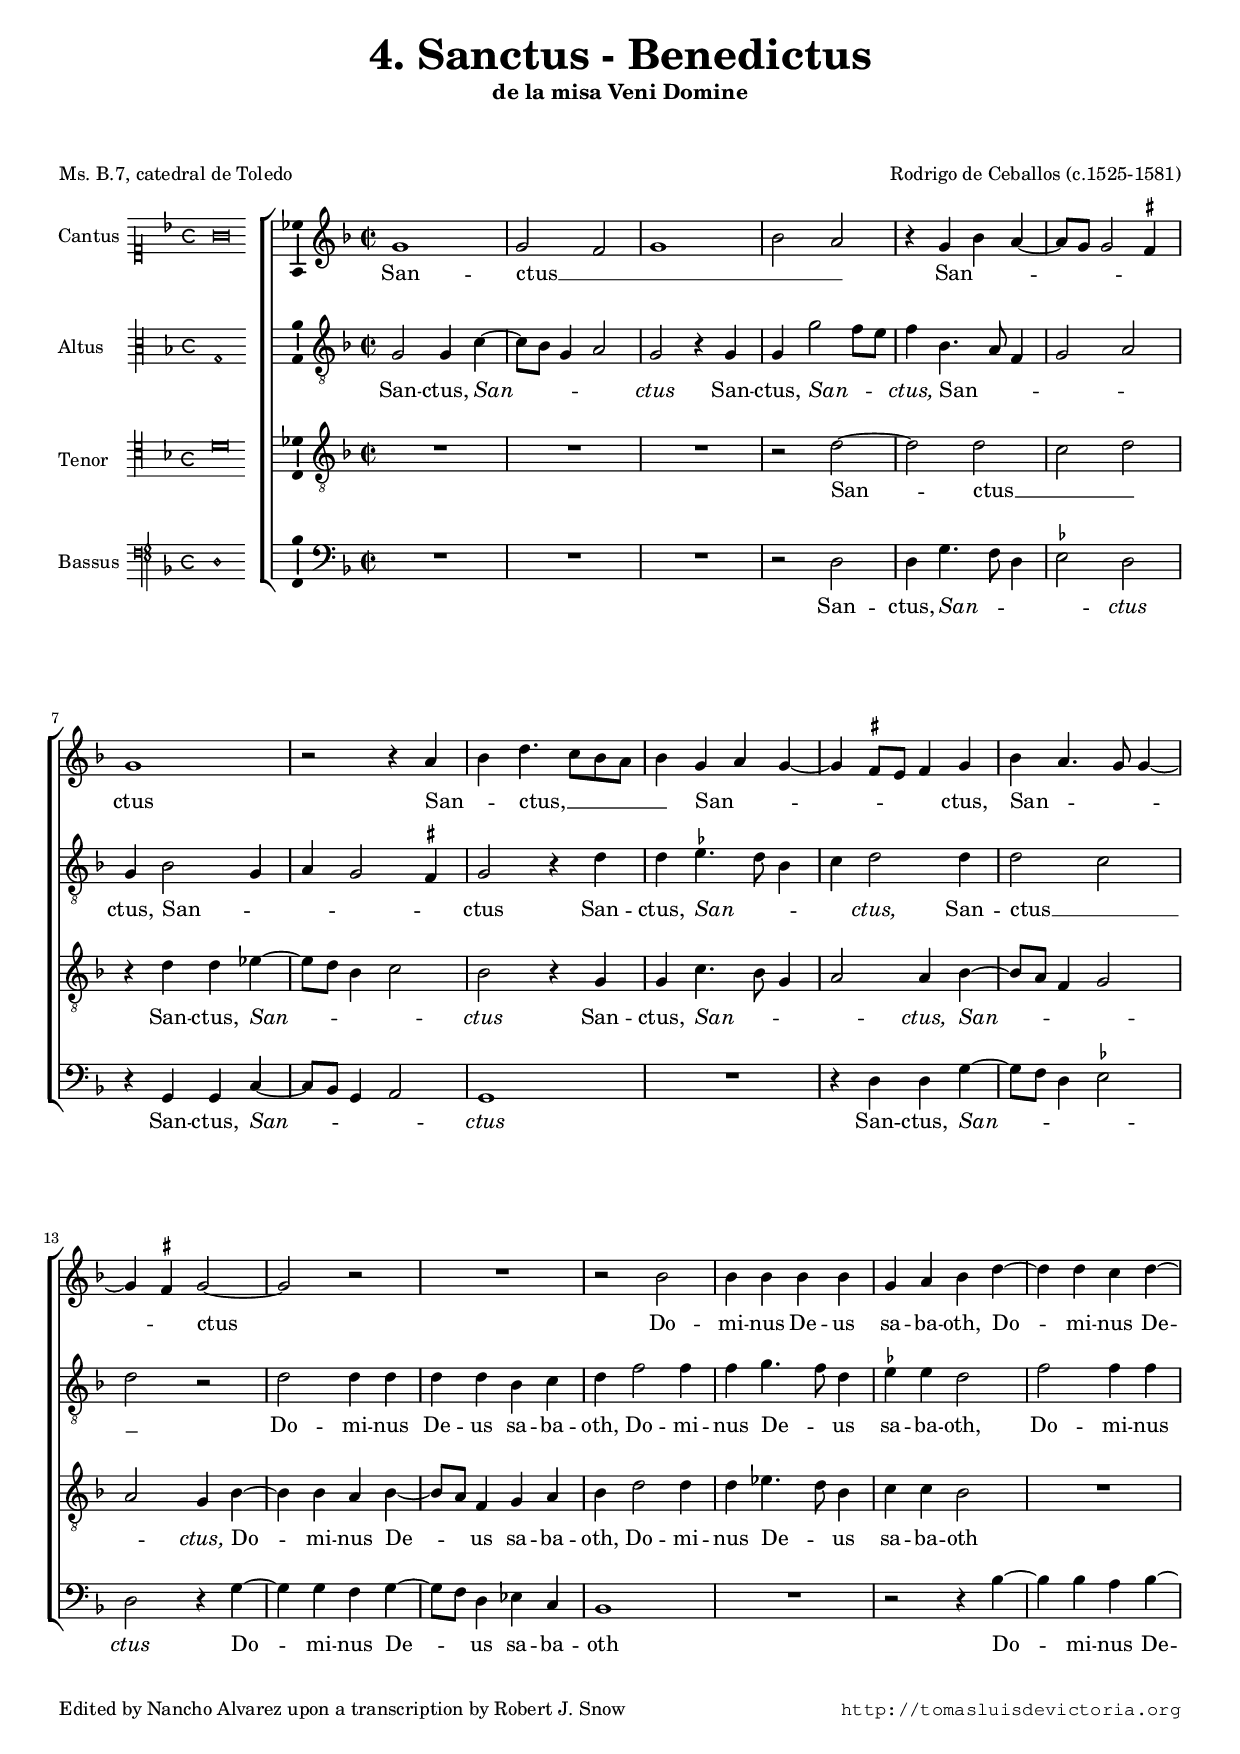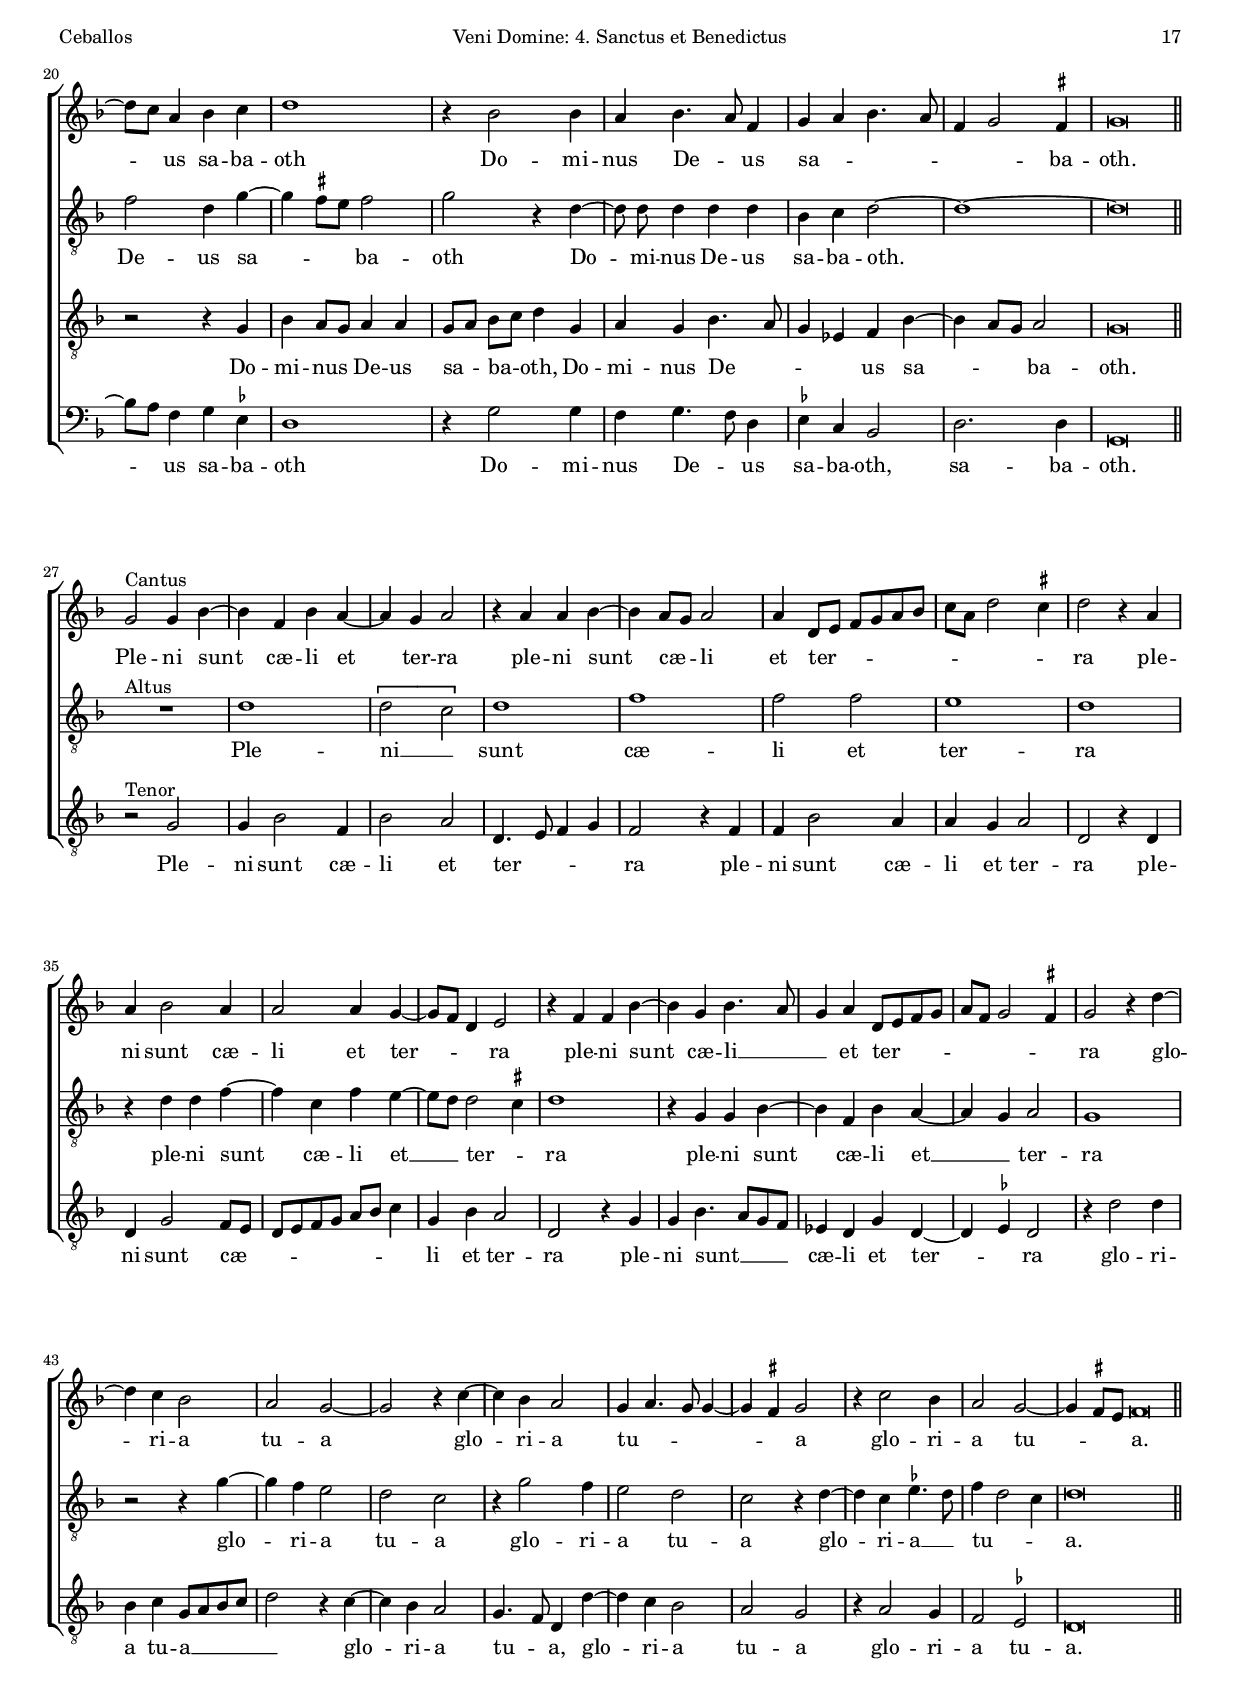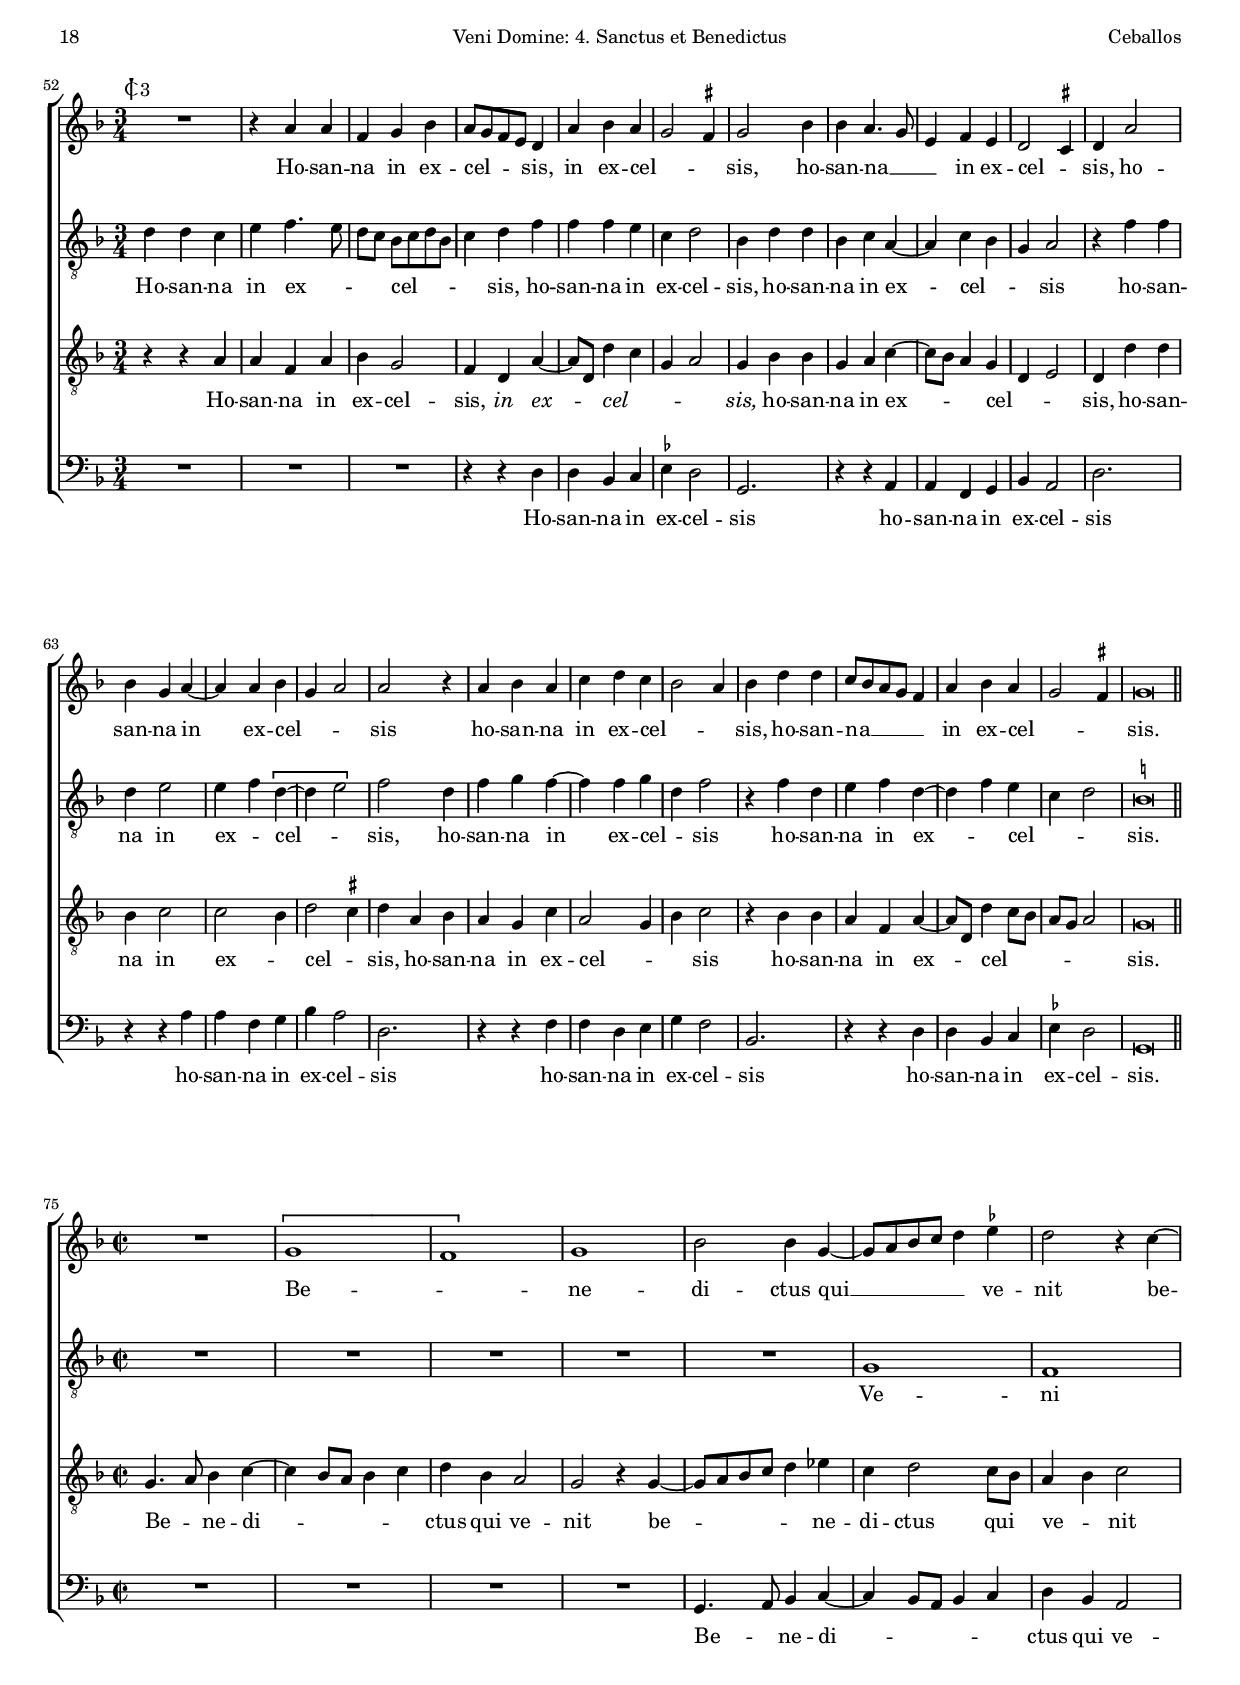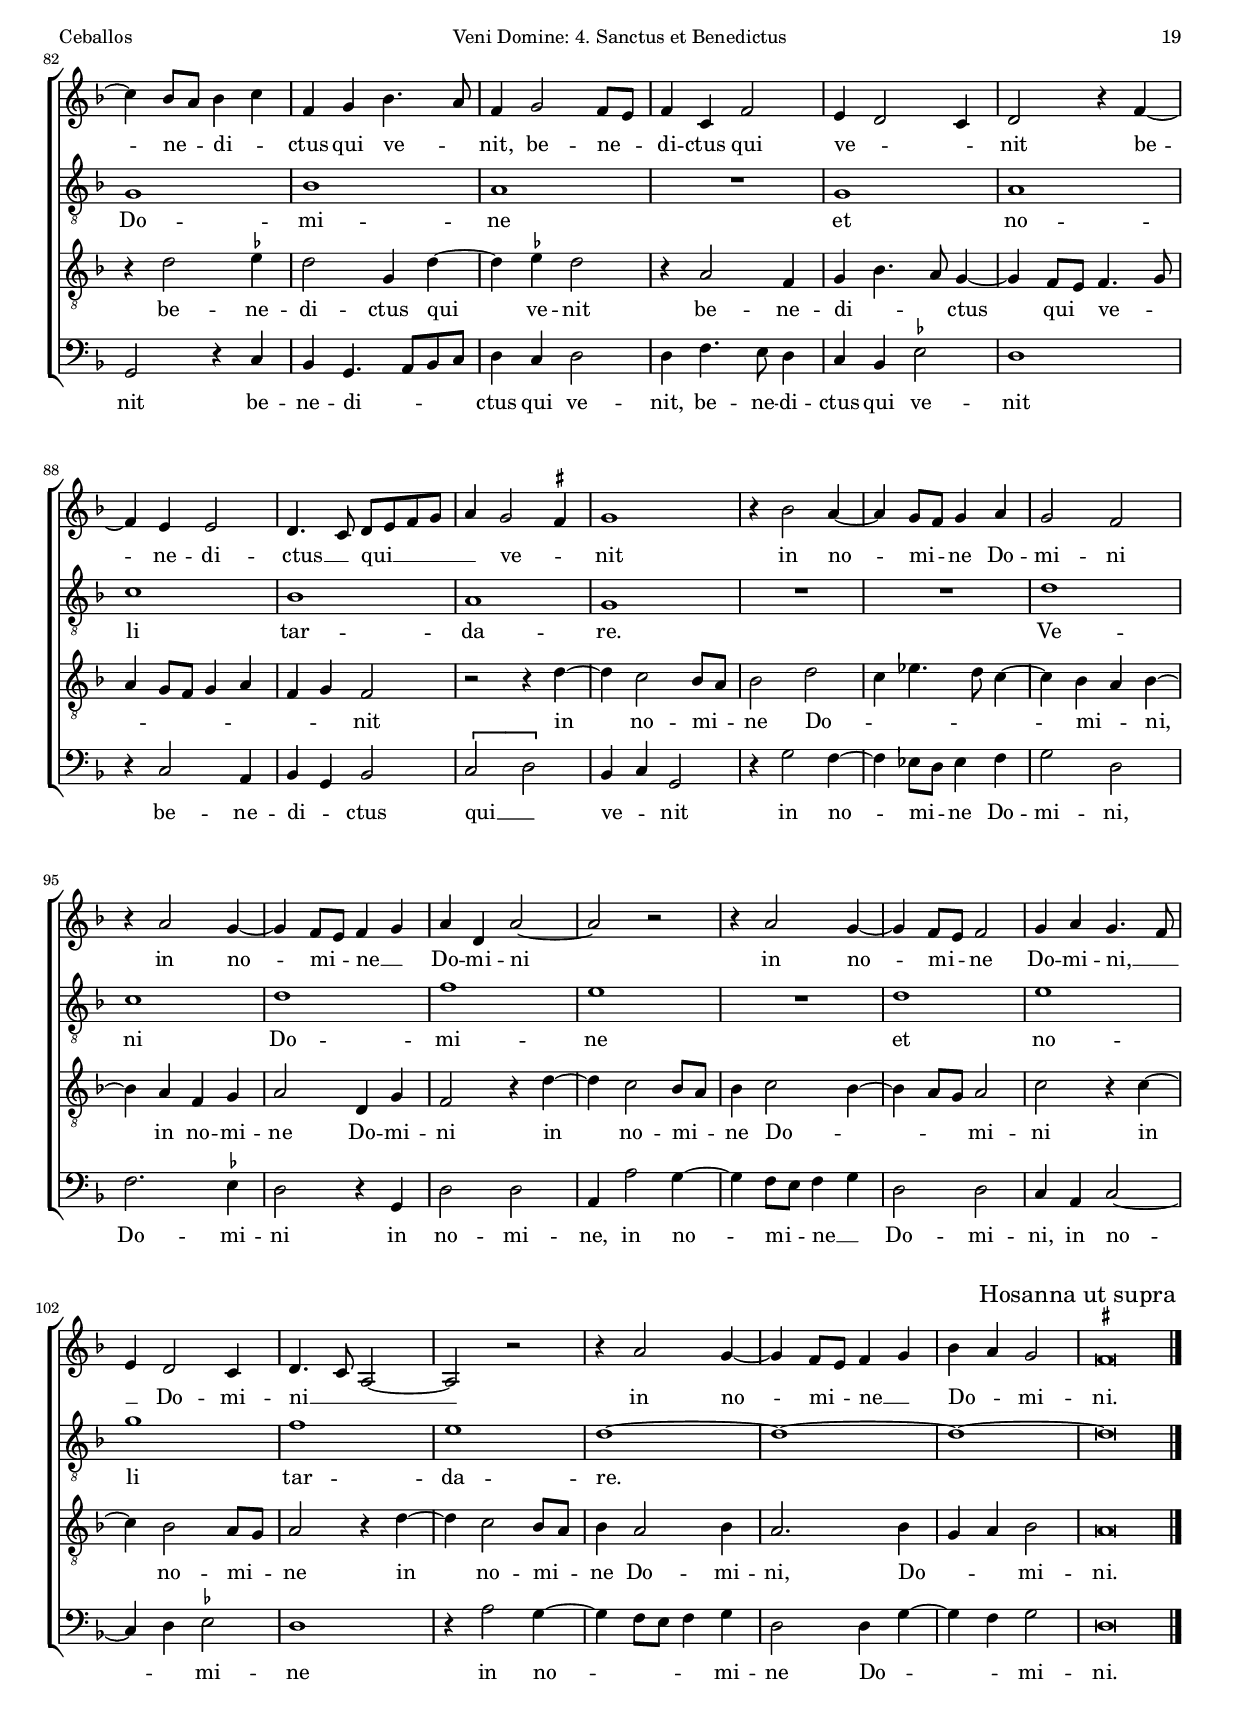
\version "2.18.0"

#(set-default-paper-size "a4")
#(set-global-staff-size 16.4)
#(ly:set-option 'point-and-click #f)
%mobile -s15.5 -i3.2 -ball

italicas=\override LyricText.font-shape = #'italic
rectas=\override LyricText.font-shape = #'upright
ss=\once \set suggestAccidentals = ##t
incipitwidth = 20
mtempo={\tempo 4 = 100}
mtempob={\tempo 4 = 50}
mtempoc={\tempo 4 = 150}
mtempod={\tempo 4 = 75}
mt=#(define-music-function (parser location offset) (number?) ; move lyric text
      #{ \once \override LyricText.X-offset = -$offset #})

htitle="Veni Domine: 4. Sanctus et Benedictus"
hcomposer="Ceballos"

\header {
	title=\markup{\fontsize #3 "4. Sanctus - Benedictus"}
	subtitle="de la misa Veni Domine"
	subsubtitle=\markup{\null \vspace #2 }
	composer="Rodrigo de Ceballos (c.1525-1581)"
        pdfauthor=\composer
	%opus="(-)"
	poet=\markup{"Ms. B.7, catedral de Toledo"}
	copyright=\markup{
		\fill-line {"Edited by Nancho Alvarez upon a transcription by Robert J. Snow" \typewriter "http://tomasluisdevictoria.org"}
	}
%	tagline=""
}

global={\key f \major \time 2/2 \skip 1*26 \bar "||" \break
        \skip 1*25 \bar "||" \break
	\override Score.TimeSignature.break-visibility = #'#(#f #t #t)
	\mtempoc
	\mark \markup{\hspace #2.5 \fontsize #-2 \concat{\musicglyph #"timesig.mensural22" \raise #-.8 "3"} }
	\time 3/4 \skip 1*3/4*23 \bar "||" \break
	\mtempo
	\time 2/2
	\skip 1*34
	\bar "|."
	\override Score.RehearsalMark.self-alignment-X=#right
	\mark \markup{"Hosanna ut supra"}
}


cantus=\relative c''{
	g1
	g2 f
	g1
	bes2 a
	r4 g bes a ~
	a8 g g2 \ss fis4
	g1
	r2 r4 a
	bes4 d4. c8 bes a
	bes4 g
	a g ~
	g \ss fis8 e fis4 g
	bes4 a4. g8 g4 ~
	g \ss fis g2 ~
	g r
	R1
	r2 bes
	bes4 bes bes bes
	g a bes d ~
	d d c d ~
	d8 c a4 bes c
	d1
	r4 bes2 bes4
	a4 bes4. a8 f4
	g4 a bes4. a8 
	f4 g2 \ss fis4
	g\breve*1/2
	s4*0^\markup{"Cantus"}
	g2 g4 bes ~
	bes4 f bes a ~
	a g a2
	r4 a a bes ~
	bes4 a8 g a2
	a4 d,8 e f g a bes
	c a d2 \ss cis4
	d2 r4 a
	a bes2 a4
	a2 a4 g ~
	g8 f d4 e2
	r4 f f bes ~
	bes4 g bes4. a8
	g4 a d,8 e f g
	a f g2 \ss fis4
	g2 r4 d' ~
	d c bes2
	a g ~
	g2 r4 c ~
	c bes a2
	g4 a4. g8 g4 ~
	g \ss fis g2
	r4 c2 bes4
	a2 g ~
	g4 \ss fis8 e \mtempob fis\breve*1/4
	R1*3/4
	r4 a a
	f g bes
	a8 g f e d4
	a' bes a
	g2 \ss fis4
	g2 bes4
	bes a4. g8
	e4 f e
	d2 \ss cis4
	d4 a'2
	bes4 g a ~
	a4 a bes
	g a2
	a2 r4
	a4 bes a
	c d c
	bes2 a4
	bes d d
	c8 bes a g f4
	a bes a
	g2 \ss fis4
	\mtempod
	g\breve*3/8
	R1
	\[g1
	f\]
	g
	bes2 bes4 g ~
	g8 a bes c d4 \ss ees
	d2 r4 c ~
	c bes8 a bes4 c 
	f,4 g bes4. a8
	f4 g2 f8 e
	f4 c f2
	e4 d2 c4
	d2 r4 f ~
	f e e2
	d4. c8 d e f g
	a4 g2 \ss fis4
	g1
	r4 bes2 a4 ~
	a g8 f g4 a
	g2 f
	r4 a2 g4 ~
	g f8 e f4 g
	a d, a'2 ~
	a2 r
	r4 a2 g4 ~
	g f8 e f2
	g4 a g4. f8
	e4 d2 c4 % Snow \ss cis4
	d4. c8 a2 ~
	a r
	r4 a'2 g4 ~
	g f8 e f4 g
	bes4 a g2
	\ss fis\breve*1/2
}

altus=\relative c'{
	g2 g4 c ~
	c8 bes g4 a2
	g2 r4 g
	g g'2 f8 e
	f4 bes,4. a8 f4
	g2 a
	g4 bes2 g4
	a g2 \ss fis4
	g2 r4 d'
	d \ss ees4. d8 bes4
	c d2 d4
	d2 c
	d r
	d d4 d
	d d bes c
	d f2 f4
	f g4. f8 d4
	\ss ees ees d2
	f2 f4 f
	f2 d4 g ~
	g \ss fis8 e fis2
	g2 r4 d ~
	d8 \noBeam d d4 d d
	bes4 c d2 ~
	d1 ~
	d\breve*1/2
	s4*0^\markup{"Altus"}
	R1
	d1
	\[d2 c\]
	d1
	f
	f2 f
	e1
	d
	r4 d d f ~
	f c f e ~
	e8 d d2 \ss cis4
	d1
	r4 g, g bes ~
	bes f bes a ~
	a g a2
	g1
	r2 r4 g' ~
	g f e2
	d2 c
	r4 g'2 f4
	e2 d
	c2 r4 d ~
	d c \ss ees4. d8
	f4 d2 c4 % Snow \ss cis4
	d\breve*1/2
	d4 d c
	e f4. e8
	d c bes[ c d bes]
	c4 d f
	f f e % Snow \ss ees
	c4 d2
	bes4 d d 
	bes c a ~
	a c bes
	g a2
	r4 f' f
	d e2
	e4 f \[d ~ % ennegrecido
	d e2\]
	f2 d4
	f g f ~
	f f g
	d f2
	r4 f d
	e f d ~
	d f e % Snow \ss ees
	c4 d2
	\ss b\breve*3/8
	R1*5
	g1
	f
	g
	bes
	a
	R1
	g
	a
	c
	bes
	a
	g
	R1*2
	d'1
	c
	d
	f
	e
	R
	d
	e
	g
	f
	e
	d ~
	d ~
	d ~
	d\breve*1/2
}

tenor=\relative c'{
	R1*3
	r2 d ~
	d d
	c d
	r4 d d ees ~
	ees8 d bes4 c2
	bes2 r4 g
	g c4. bes8 g4
	a2 a4 bes ~
	bes8 a f4 g2
	a g4 bes ~
	bes bes a bes ~
	bes8 a f4 g a
	bes d2 d4
	d ees4. d8 bes4
	c c bes2
	R1
	r2 r4 g
	bes4 a8 g a4 a
	g8[ a] bes[ c] d4 g,
	a4 g bes4. a8
	g4 ees f bes ~
	bes4 a8 g a2
	g\breve*1/2
	s4*0^\markup{"Tenor"}
	r2 g
	g4 bes2 f4
	bes2 a
	d,4. e8 f4 g
	f2 r4 f
	f bes2 a4
	a4 g a2
	d,2 r4 d
	d g2 f8 e
	d e f g a bes c4
	g bes a2
	d,2 r4 g
	g bes4. a8 g f
	ees4 d g d ~
	d \ss ees d2
	r4 d'2 d4
	bes c g8 a bes c
	d2 r4 c ~
	c4 bes4 a2
	g4. f8 d4 d' ~
	d c bes2
	a2 g
	r4 a2 g4
	f2 \ss ees % Snow e
	d\breve*1/2
	r4 r a'
	a f a
	bes4 g2
	f4 d a' ~
	a8 d, d'4 c
	g4 a2
	g4 bes bes
	g a c ~
	c8 bes a4 g
	d4 e2
	d4 d' d
	bes c2
	c2 bes4
	d2 \ss cis4
	d a bes
	a g c
	a2 g4
	bes c2
	r4 bes bes
	a f a ~
	a8 d, d'4 c8 bes
	a8 g a2
	g\breve*3/8
	g4. a8 bes4 c ~
	c bes8 a bes4 c
	d bes a2
	g2 r4 g ~
	g8 a bes c d4 ees
	c4 d2 c8 bes
	a4 bes c2
	r4 d2 \ss ees4
	d2 g,4 d' ~
	d \ss ees d2
	r4 a2 f4
	g bes4. a8 g4 ~
	g f8 e f4. g8
	a4 g8 f g4 a
	f g f2
	r2 r4 d' ~
	d c2 bes8 a
	bes2 d
	c4 ees4. d8 c4 ~
	c bes a bes ~
	bes4 a f g
	a2 d,4 g
	f2 r4 d' ~
	d c2 bes8 a
	bes4 c2 bes4 ~
	bes4 a8 g a2
	c2 r4 c ~
	c bes2 a8 g
	a2 r4 d ~
	d c2 bes8 a
	bes4 a2 bes4
	a2. bes4
	g4 a bes2
	a\breve*1/2
}

bassus=\relative c{
	R1*3
	r2 d
	d4 g4. f8 d4
	\ss ees2 d
	r4 g, g c ~
	c8 bes g4 a2
	g1
	R1
	r4 d' d g ~
	g8 f d4 \ss ees2
	d r4 g ~
	g g f g ~
	g8 f d4 ees4 c
	bes1
	R1
	r2 r4 bes' ~
	bes4 bes a bes ~
	bes8 a f4 g \ss ees
	d1
	r4 g2 g4 
	f4 g4. f8 d4
	\ss ees4 c bes2
	d2. d4
	g,\breve*1/2
	R1*25
	R1*3/4*3
	r4 r d'
	d bes c
	\ss ees d2
	g,2.
	r4 r a
	a f g
	bes a2
	d2.
	r4 r a'
	a f g
	bes a2
	d,2.
	r4 r f
	f d e % Snow \ss ees
	g4 f2
	bes,2.
	r4 r d
	d bes c
	\ss ees4 d2
	g,\breve*3/8
	R1*4
	g4. a8 bes4 c ~
	c bes8 a bes4 c
	d bes a2
	g2 r4 c
	bes4 g4. a8 bes c
	d4 c d2
	d4 f4. e8 d4
	c bes \ss ees2
	d1
	r4 c2 a4
	bes4 g bes2
	\[c2 d\]
	bes4 c g2
	r4 g'2 f4 ~
	f ees8 d ees4 f
	g2 d
	f2. \ss ees4
	d2 r4 g,
	d'2 d
	a4 a'2 g4 ~
	g f8 e f4 g
	d2 d
	c4 a c2 ~
	c4 d \ss ees2 % Snow e2
	d1
	r4 a'2 g4 ~
	g f8 e f4 g
	d2 d4 g ~
	g f g2
	d\breve*1/2
}

textocantus=\lyricmode{
San -- ctus __ _ _ _ _ 
\mt #.5 San -- _ _ _ _ _ ctus
San -- _ ctus, __ _ _ _ _ 
San -- _ _ _ _ _ ctus,
San -- _ _ _ _ ctus
Do -- mi -- nus De -- us sa -- ba -- oth,
Do -- mi -- nus \mt #.5 De -- _ us sa -- ba -- oth
Do -- mi -- nus De -- _ us sa -- _ _ _ _ _ ba -- oth.
Ple -- ni sunt cæ -- li et ter -- ra
ple -- ni sunt cæ -- _ li
et ter -- _ _ _ _ _ _ _ _ _ ra
ple -- ni sunt cæ -- li et ter -- _ _ ra
ple -- ni sunt cæ -- li __ _ _ et ter -- _ _ _ _ _ _ _ ra
glo -- ri -- a tu -- a
\mt #.5 glo -- ri -- a tu -- _ _ _ _ a
glo -- ri -- a tu -- _ _ a.
Ho -- san -- na in ex -- cel -- _ _ _ sis,
in ex -- cel -- _ _ sis,
ho -- san -- na __ _ _ in ex -- cel -- _ sis,
ho -- san -- na in ex -- cel -- _ _ sis
ho -- san -- na in ex -- cel -- _ _ sis,
ho -- san -- na __ _ _ _ _ in ex -- cel -- _ _ sis.
Be -- _ ne -- di -- ctus qui __ _ _ _ _ ve -- nit
be -- ne -- _ di -- _ ctus qui ve -- _ nit,
be -- ne -- _ di -- ctus qui ve -- _ _ nit
be -- ne -- di -- \mt #.5 ctus __ _ qui __ _ _ _ _ ve -- _ nit
in no -- mi -- _ ne Do -- mi -- ni
in no -- mi -- _ ne __ _ Do -- mi -- ni
in no -- mi -- _ ne
Do -- mi -- ni, __ _ _ 
Do -- mi -- ni __ _ _ 
in no -- mi -- _ ne __ _ Do -- _ mi -- ni.
}

textoaltus=\lyricmode{
San -- ctus,
\italicas
San -- _ _ _ ctus
\rectas
San -- ctus,
\italicas San -- _ _ ctus, \rectas
San -- _ _ _ _ ctus,
San -- _ _ _ _ ctus
San -- ctus,
\italicas
San -- _ _ _ ctus, \rectas
San -- ctus __ _ _ 
Do -- mi -- nus De -- us sa -- ba -- oth,
Do -- mi -- nus De -- _ us sa -- ba -- oth,
Do -- mi -- nus De -- us sa -- _ _ ba -- oth
Do -- mi -- nus De -- us sa -- ba -- oth.
Ple -- ni __ _ sunt cæ -- li et ter -- ra
ple -- ni sunt cæ -- li et __ _ ter -- _ ra
ple -- ni \mt #.5 sunt cæ -- li et __ _ ter -- ra
glo -- ri -- a tu -- a
glo -- ri -- a tu -- a
glo -- ri -- a __ _ tu -- _ _ a.
Ho -- san -- na in ex -- _ _ _ cel -- _ _ _ _ sis,
ho -- san -- na in ex -- cel -- sis,
ho -- san -- na in ex -- cel -- _ _ sis
ho -- san -- na in ex -- _ cel -- _ sis,
ho -- san -- na in ex -- cel -- _ sis
ho -- san -- na in ex -- _ cel -- _ _ sis.
Ve -- ni Do -- mi -- ne
et no -- li tar -- da -- re.
Ve -- ni Do -- mi -- ne
et no -- li tar -- da -- re.
}

textotenor=\lyricmode{
San -- ctus __ _ _ 
San -- ctus, 
\italicas
San -- _ _ _ ctus \rectas
San -- ctus,
\italicas
San -- _ _ _ ctus, San -- _ _ _ _ ctus,
\rectas
Do -- mi -- nus De -- _ us sa -- ba -- oth,
Do -- mi -- nus De -- _ us sa -- ba -- oth
Do -- mi -- \mt #.5 nus _ De -- us 
sa -- _ ba -- _ oth,
Do -- mi -- nus De -- _ _ _ us sa -- _ _ ba -- oth.
Ple -- ni sunt cæ -- li et ter -- _ _ _ ra
ple -- ni sunt cæ -- li et ter -- ra
ple -- ni sunt cæ -- _ _ _ _ _ _ _ _ li et ter -- ra
ple -- ni sunt __ _ _ _ cæ -- li et ter -- _ ra
glo -- ri -- a tu -- a __ _ _ _ _ 
glo -- ri -- a tu -- _ a,
glo -- ri -- a tu -- a
glo -- ri -- a tu -- a.
Ho -- san -- na in ex -- cel -- sis,
\italicas
in ex -- _ cel -- _ _ _ sis,
\rectas
ho -- san -- na in ex -- _ _ cel -- _ _ sis,
ho -- san -- na in ex -- _ cel -- _ sis,
ho -- san -- na in ex -- cel -- _ _ sis
ho -- san -- na in ex -- _ cel -- _ _ _ _ _ sis.
Be -- _ ne -- di -- _ _ _ _ ctus qui ve -- nit
be -- _ _ _ _ ne -- di -- ctus \mt #.4 qui _ ve -- _ nit
be -- ne -- di -- ctus qui ve -- nit
be -- ne -- di -- _ _ \mt #1 ctus \mt #.5 qui _ ve -- _ _ _ _ _ _ _ _ nit
in no -- mi -- _ ne Do -- _ _ _ _ mi -- _ ni,
in no -- mi -- ne Do -- mi -- ni
in no -- mi -- _ ne Do -- _ _ _ mi -- ni
in no -- mi -- _ ne
in no -- mi -- _ ne Do -- mi -- ni,
Do -- _ _ mi -- ni.
}

textobassus=\lyricmode{
San -- ctus,
\italicas
San -- _ _ _ ctus \rectas
San -- ctus, \italicas 
San -- _ _ _ ctus \rectas
San -- ctus, 
\italicas
San -- _ _ _ ctus \rectas
Do -- mi -- nus De -- _ us sa -- ba -- oth
Do -- mi -- nus \mt #.5 De -- _ us sa -- ba -- oth
Do -- mi -- nus De -- _ us sa -- ba -- oth,
sa -- ba -- oth.
Ho -- san -- na in ex -- cel -- sis
ho -- san -- na in ex -- cel -- sis
ho -- san -- na in ex -- cel -- sis
ho -- san -- na in ex -- cel -- sis
ho -- san -- na in ex -- cel -- sis.
Be -- _ ne -- di -- _ _ _ _ ctus qui ve -- nit
be -- ne -- di -- _ _ _ ctus qui ve -- nit,
be -- ne -- di -- ctus qui ve -- nit
be -- ne -- di -- _ ctus qui __ _ ve -- _ nit
in no -- mi -- _ ne Do -- mi -- ni,
Do -- mi -- ni
in no -- mi -- ne,
in no -- mi -- _ ne __ _ 
Do -- mi -- ni,
in no -- _ mi -- ne
in no -- _ _ _ mi -- ne Do -- _ _ mi -- ni.
}


incipitcantus=\markup{
	\score{
		{ 
		\set Staff.instrumentName="Cantus "
		\override NoteHead.style = #'neomensural
		\override Staff.TimeSignature.style = #'neomensural
		\cadenzaOn 
		\clef "petrucci-c1"
		\key f \major
		\time 4/4
                g'\breve
		} 

	\layout { line-width=\incipitwidth indent = 0 }
	}
}

incipitaltus=\markup{
	\score{
		{ 
		\set Staff.instrumentName="Altus    "
		\override NoteHead.style = #'neomensural 
		\override Staff.TimeSignature.style = #'neomensural
		\cadenzaOn 
		\clef "petrucci-c3"
		\key f \major
		\time 4/4
               g1*2
		} 
	\layout { line-width=\incipitwidth indent = 0 }
	}
}


incipittenor=\markup{
	\score{
		{ 
		\set Staff.instrumentName="Tenor   "
		\override NoteHead.style = #'neomensural 
		\override Staff.TimeSignature.style = #'neomensural
		\cadenzaOn 
		\clef "petrucci-c4"
		\key f \major
		\time 4/4
                d'\breve
		} 
	\layout { line-width=\incipitwidth indent=0 }
	}
}

incipitbassus=\markup{
	\score{
		{ 
		\set Staff.instrumentName="Bassus "
		\override NoteHead.style = #'neomensural
		\override Staff.TimeSignature.style = #'neomensural
		\cadenzaOn 
		\clef "petrucci-f4"
		\key f \major
		\time 4/4
                d1*2
		} 
	\layout { line-width=\incipitwidth indent = 0 }
	}
}

%\layout {
%       \context {\Voice
%               \remove Ligature_bracket_engraver
%               \consists Mensural_ligature_engraver
%       }
%       line-width=\incipitwidth
%       indent = 0
%}

\score {\transpose c' c'{
\new ChoirStaff<<

	\new Staff <<\global
	\new Voice="v1" {
		\set Staff.instrumentName=\incipitcantus
		\clef "treble"
		\cantus }
	\new Lyrics \lyricsto "v1" {\textocantus }
	>>

	\new Staff <<\global
	\new Voice="v2" {
		\set Staff.instrumentName=\incipitaltus
		\clef "G_8"
		\altus }
	\new Lyrics \lyricsto "v2" {\textoaltus }
	>>
	
	\new Staff <<\global
	\new Voice="v3" {
		\set Staff.instrumentName=\incipittenor
		\clef "G_8"
		\tenor }
	\new Lyrics \lyricsto "v3" {\textotenor }
	>>

	\new Staff <<\global
	\new Voice="v4" {
		\set Staff.instrumentName=\incipitbassus
		\clef "bass"
		\bassus }
	\new Lyrics \lyricsto "v4" {\textobassus }
	>>
	
>>

	} % transpose

\layout{ 
	\context {\Lyrics 
		\override VerticalAxisGroup.staff-affinity = #UP
		\override VerticalAxisGroup.nonstaff-relatedstaff-spacing =
			#'((basic-distance . 0) (minimum-distance . 0) (padding . 1))
		\override LyricText.font-size = #1.2
		\override LyricHyphen.minimum-distance = #0.5
	}
	\context {\Score 
		tempoHideNote = ##t
		\override BarNumber.padding = #2 
	}
	\context {\Voice 
		%melismaBusyProperties = #'()
		%autoBeaming = ##f
	}
	\context {\Staff 
                \RemoveEmptyStaves
                %\override VerticalAxisGroup.remove-first = ##t
		\override VerticalAxisGroup.staff-staff-spacing =
			#'((basic-distance . 11) (minimum-distance . 0) (padding . 1))
		\consists Ambitus_engraver 
		\override LigatureBracket.padding = #1
	}
}

%\midi { \mtempo }

}


\paper{
	evenHeaderMarkup=\markup  \fill-line { \fromproperty #'page:page-number-string \htitle \hcomposer }
	oddHeaderMarkup= \markup  \fill-line { \on-the-fly #not-first-page \hcomposer \on-the-fly #not-first-page \htitle \on-the-fly #not-first-page \fromproperty #'page:page-number-string }
	%system-count=20
	%page-count = 8
	ragged-last-bottom = ##f
	indent=3.6\cm
	system-system-spacing =
	#'((basic-distance . 20) (minimum-distance . 0) (padding . 5))
	top-system-spacing = % header
	#'((basic-distance . 9) (minimum-distance . 0) (padding . 0))
	last-bottom-spacing = % footer
	#'((basic-distance . 12) (minimum-distance . 0) (padding . 0))
	markup-system-spacing.padding = #1.5

first-page-number=16
oddHeaderMarkup=\markup \fill-line {\hcomposer \htitle \fromproperty #'page:page-number-string }
evenHeaderMarkup=\markup \fill-line {\on-the-fly #not-first-page \fromproperty #'page:page-number-string \on-the-fly #not-first-page \htitle \on-the-fly #not-first-page \hcomposer }
}